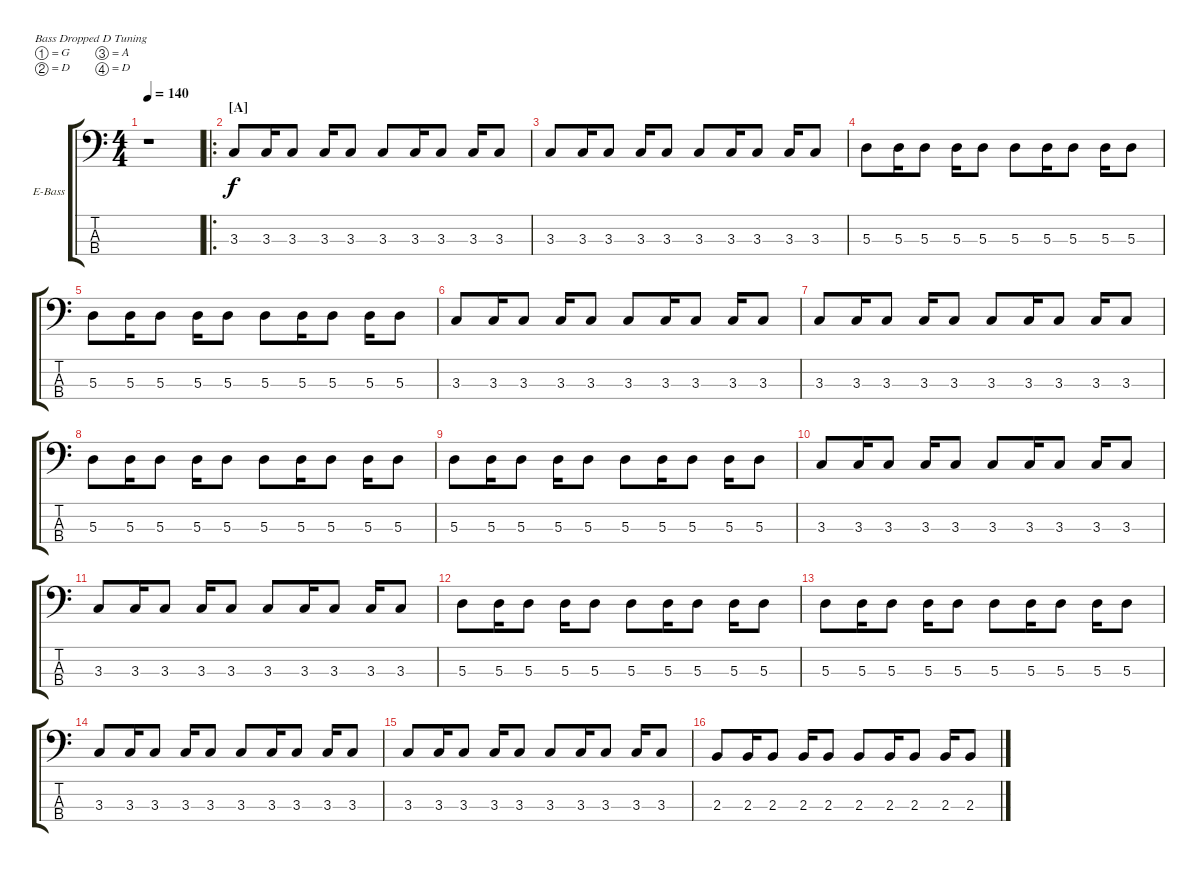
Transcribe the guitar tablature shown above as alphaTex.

\defaultSystemsLayout 4
\bracketExtendMode groupsimilarinstruments
\firstSystemTrackNameOrientation horizontal
\otherSystemsTrackNameOrientation horizontal
\track ("Bass" "E-Bass") {instrument electricbassfinger}
\staff {score tabs}
\tuning (G2 D2 A1 D1)
\ts (4 4)
\tempo 140
\clef f4
\ks c
r.1{dy f instrument electricbassfinger} |
\ro
\section ("A" "")
3.3.8 3.3.16 3.3.8 3.3.16 3.3.8 3.3.8 3.3.16 3.3.8 3.3.16 3.3.8 |
3.3.8 3.3.16 3.3.8 3.3.16 3.3.8 3.3.8 3.3.16 3.3.8 3.3.16 3.3.8 |
5.3.8 5.3.16 5.3.8 5.3.16 5.3.8 5.3.8 5.3.16 5.3.8 5.3.16 5.3.8 |
5.3.8 5.3.16 5.3.8 5.3.16 5.3.8 5.3.8 5.3.16 5.3.8 5.3.16 5.3.8 |
3.3.8 3.3.16 3.3.8 3.3.16 3.3.8 3.3.8 3.3.16 3.3.8 3.3.16 3.3.8 |
3.3.8 3.3.16 3.3.8 3.3.16 3.3.8 3.3.8 3.3.16 3.3.8 3.3.16 3.3.8 |
5.3.8 5.3.16 5.3.8 5.3.16 5.3.8 5.3.8 5.3.16 5.3.8 5.3.16 5.3.8 |
5.3.8 5.3.16 5.3.8 5.3.16 5.3.8 5.3.8 5.3.16 5.3.8 5.3.16 5.3.8 |
3.3.8 3.3.16 3.3.8 3.3.16 3.3.8 3.3.8 3.3.16 3.3.8 3.3.16 3.3.8 |
3.3.8 3.3.16 3.3.8 3.3.16 3.3.8 3.3.8 3.3.16 3.3.8 3.3.16 3.3.8 |
5.3.8 5.3.16 5.3.8 5.3.16 5.3.8 5.3.8 5.3.16 5.3.8 5.3.16 5.3.8 |
5.3.8 5.3.16 5.3.8 5.3.16 5.3.8 5.3.8 5.3.16 5.3.8 5.3.16 5.3.8 |
3.3.8 3.3.16 3.3.8 3.3.16 3.3.8 3.3.8 3.3.16 3.3.8 3.3.16 3.3.8 |
3.3.8 3.3.16 3.3.8 3.3.16 3.3.8 3.3.8 3.3.16 3.3.8 3.3.16 3.3.8 |
2.3.8 2.3.16 2.3.8 2.3.16 2.3.8 2.3.8 2.3.16 2.3.8 2.3.16 2.3.8
